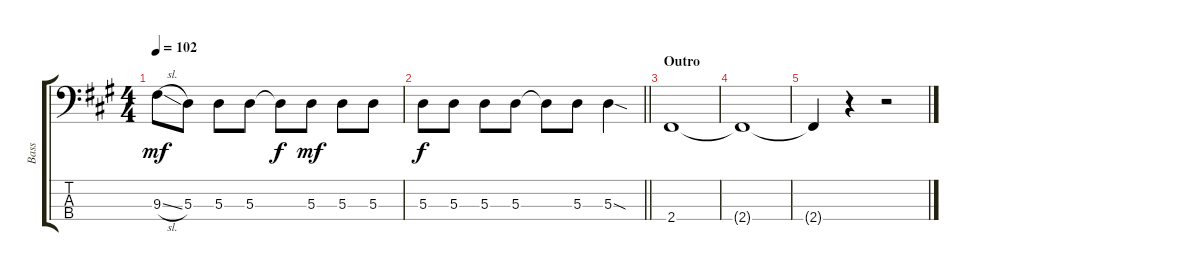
\track ("Bass" "Bass") {instrument electricbassfinger}
\staff {score tabs}
\tuning (G2 D2 A1 E1) {hide}
\ts (4 4)
\tempo 102
\clef f4
\ks f#minor
9.3{sl}.8{dy mf} 5.3.8 5.3.8 5.3.8 5.3{t}.8{dy f} 5.3.8{dy mf} 5.3.8 5.3.8 |
\barLineRight lightlight
5.3.8{dy f} 5.3.8 5.3.8 5.3.8 5.3{t}.8 5.3.8 5.3{sod}.4 |
\section ("" "Outro")
2.4.1 |
2.4{t}.1 |
2.4{t}.4 r.4 r.2
